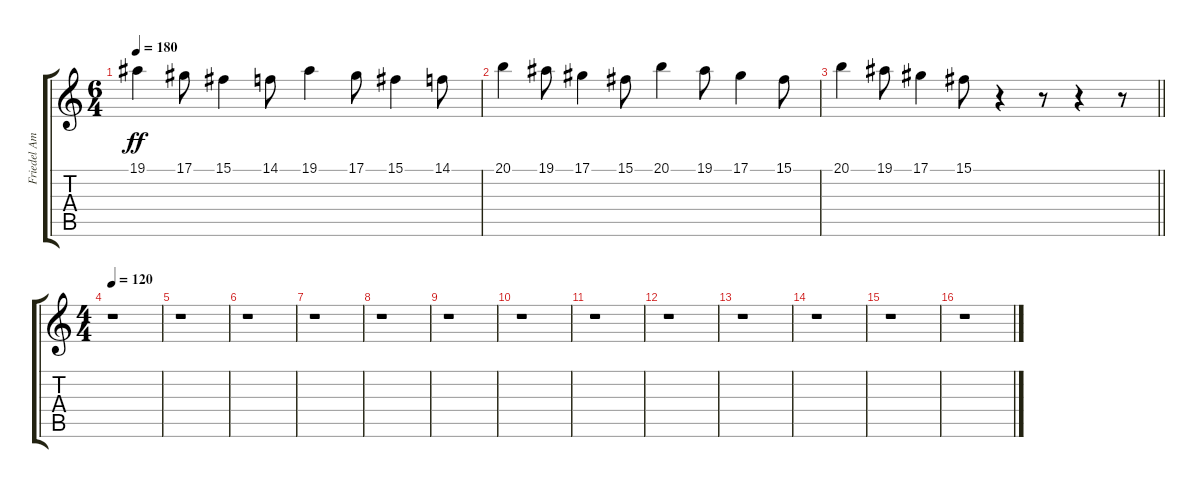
\track ("Friedel Amon" "Friedel Am") {instrument stringensemble1}
\staff {score tabs}
\tuning (Eb4 Bb3 Gb3 Db3 Ab2 Eb2) {hide}
\ts (6 4)
\tempo 180
\clef g2
\ks c
19.1.4{dy ff} 17.1.8 15.1.4 14.1.8 19.1.4 17.1.8 15.1.4 14.1.8 |
20.1.4 19.1.8 17.1.4 15.1.8 20.1.4 19.1.8 17.1.4 15.1.8 |
\barLineRight lightlight
20.1.4 19.1.8 17.1.4 15.1.8 r.4 r.8 r.4 r.8 |
\ts (4 4)
\section ("" "")
\tempo 120
r.1 |
r.1 |
r.1 |
r.1 |
r.1 |
r.1 |
r.1 |
r.1 |
r.1 |
r.1 |
r.1 |
r.1 |
r.1
